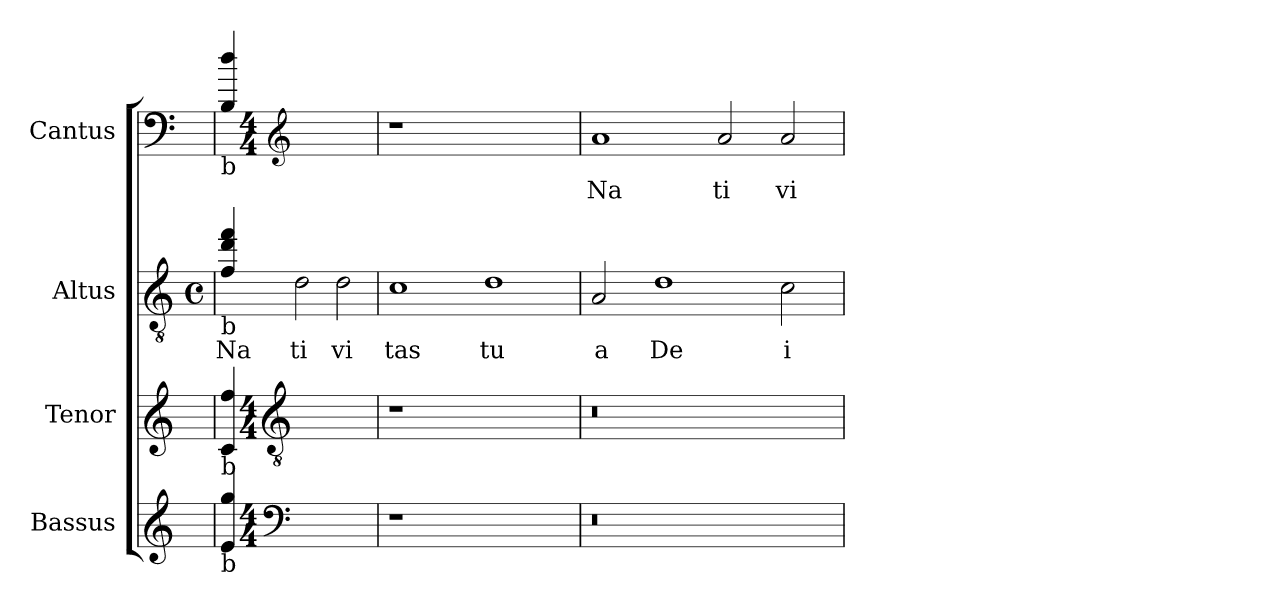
**kern	**kern	**kern	**text	**kern	**text
*part4	*part3	*part2	*part2	*part1	*part1
*staff4	*staff3	*staff2	*staff2	*staff1	*staff1
*I"Bassus	*I"Tenor	*I"Altus	*	*I"Cantus	*
!!LO:PB:g=z
*stria5	*stria5	*stria5	*	*stria5	*
*	*	*clefGv2	*	*	*
*	*	*M4/4	*	*	*
*	*	*met(c)	*	*	*
=1	=1	=1	=1!	=1!	=1!
!	!	!	!	!LO:TX:b:t=b	!
!	!	!LO:TX:b:t=b	!	!	!
!	!LO:TX:b:t=b	!	!	!	!
!LO:TX:b:t=b	!	!	!	!	!
!	!	!	!LO:LY:b:cj	!	!
4gg/ 4e/	4ff/ 4c/	4ff/ 4f/ 4dd	Na	4B/ 4dd/	.
*clefF4	*clefGv2	*	*	*clefG2	*
*M4/4	*M4/4	*	*	*M4/4	*
*met(c)	*met(c)	*	*	*met(c)	*
!	!	!LO:N:vis=2	!LO:LY:b:cj	!	!
2ryy	2ryy	4d\	ti	2ryy	.
!	!	!LO:N:vis=2	!LO:LY:b:cj	!	!
.	.	4d\	vi	.	.
=2	=2	=2	=2	=2	=2
!	!	!	!LO:LY:b:cj	!	!
1r	1r	1c	tas	1r	.
!	!	!	!LO:LY:b:cj	!	!
1ryy	1ryy	1d	tu	1ryy	.
=3	=3	=3	=3	=3	=3
!	!	!	!LO:LY:b:cj	!	!LO:LY:b:cj
0r	0r	2A/	a	1a	Na
!	!	!	!LO:LY:b:cj	!	!
.	.	1d	De	.	.
!	!	!	!	!	!LO:LY:b:cj
.	.	.	.	2a/	ti
!	!	!	!LO:LY:b:cj	!	!LO:LY:b:cj
.	.	2c\	i	2a/	vi
=	=	=	=	=	=
*-	*-	*-	*-	*-	*-
